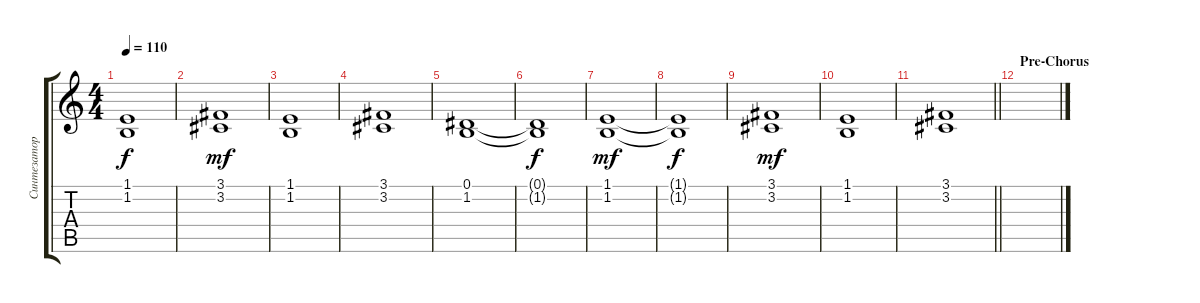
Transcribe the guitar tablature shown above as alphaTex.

\track ("Синтезатор" "Синтезатор") {instrument synthstrings2}
\staff {score tabs}
\tuning (Eb4 Bb3 Gb3 Db3 Ab2 Eb2) {hide}
\ts (4 4)
\tempo 110
\clef g2
\ks c
(1.1{t} 1.2{t}).1{dy f} |
(3.1 3.2).1{dy mf} |
(1.1 1.2).1 |
(3.1 3.2).1 |
(0.1 1.2).1 |
(0.1{t} 1.2{t}).1{dy f} |
(1.1 1.2).1{dy mf} |
(1.1{t} 1.2{t}).1{dy f} |
(3.1 3.2).1{dy mf} |
(1.1 1.2).1 |
\barLineRight lightlight
(3.1 3.2).1 |
\section ("" "Pre-Chorus")
